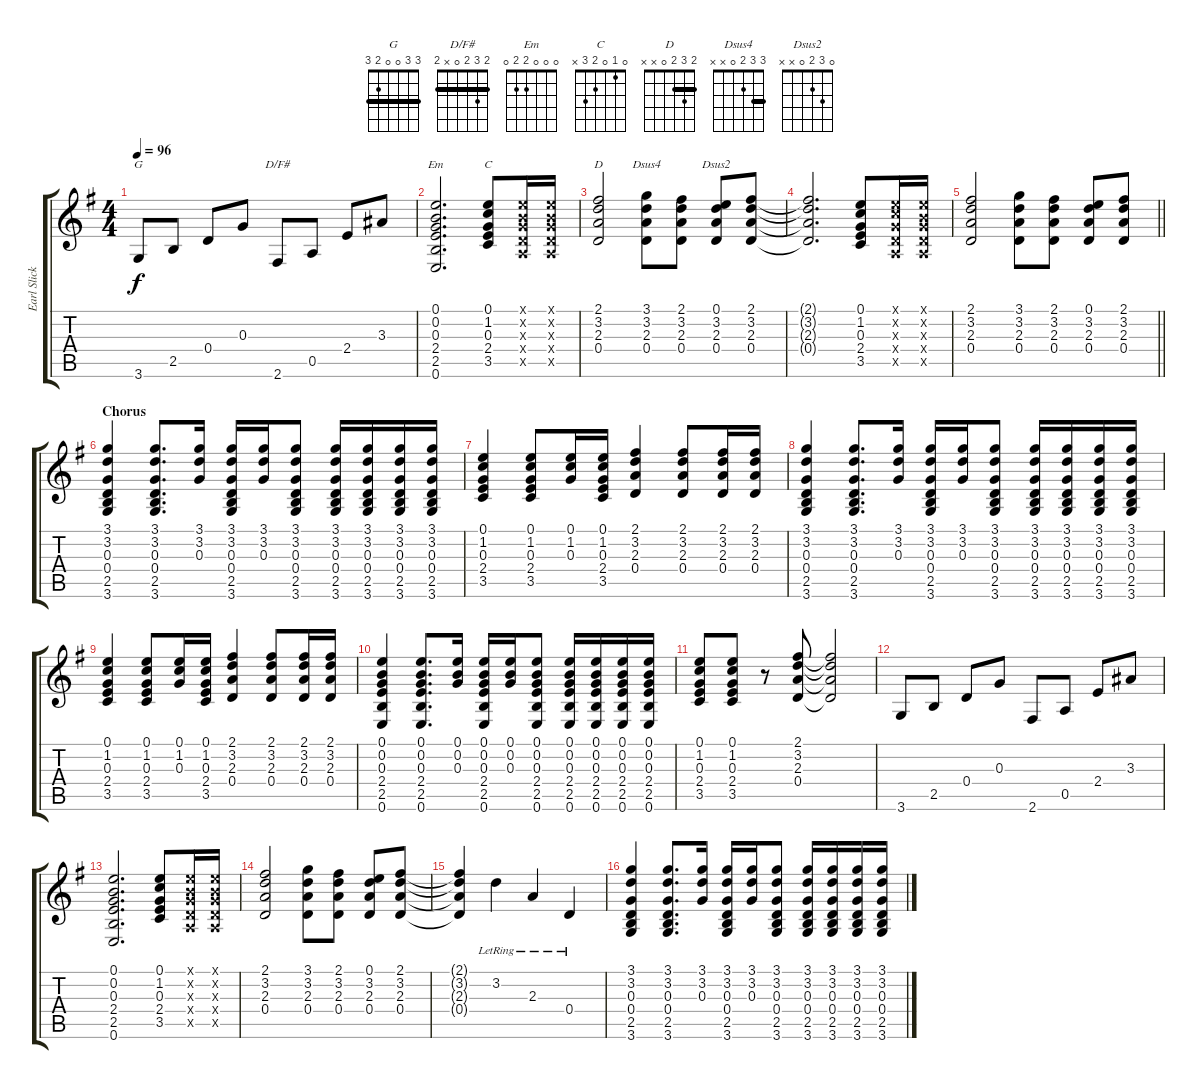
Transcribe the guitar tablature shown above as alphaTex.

\track ("Earl Slick" "Earl Slick") {instrument acousticguitarsteel}
\staff {score tabs}
\tuning (E4 B3 G3 D3 A2 E2) {hide}
\chord ("G" 3 3 0 0 2 3) {barre 3}
\chord ("D/F#" 2 3 2 0 x 2) {barre 2}
\chord ("Em" 0 0 0 2 2 0)
\chord ("C" 0 1 0 2 3 x)
\chord ("D" 2 3 2 0 x x) {barre 2}
\chord ("Dsus4" 3 3 2 0 x x) {barre 3}
\chord ("Dsus2" 0 3 2 0 x x)
\ts (4 4)
\tempo 96
\clef g2
\ks g
3.6.8{ch "G" dy f} 2.5.8 0.4.8 0.3.8 2.6.8{ch "D/F#"} 0.5.8 2.4.8 3.3.8 |
(0.1 0.2 0.3 2.4 2.5 0.6).2{d ch "Em"} (0.1 1.2 0.3 2.4 3.5).8{ch "C"} (0.1{x} 0.2{x} 0.3{x} 0.4{x} 0.5{x}).16 (0.1{x} 0.2{x} 0.3{x} 0.4{x} 0.5{x}).16 |
(2.1 3.2 2.3 0.4).2{ch "D"} (3.1 3.2 2.3 0.4).8{ch "Dsus4"} (2.1 3.2 2.3 0.4).8 (0.1 3.2 2.3 0.4).8{ch "Dsus2"} (2.1 3.2 2.3 0.4).8 |
(2.1{t} 3.2{t} 2.3{t} 0.4{t}).2{d} (0.1 1.2 0.3 2.4 3.5).8 (0.1{x} 1.2{x} 0.3{x} 0.4{x} 0.5{x}).16 (0.1{x} 0.2{x} 0.3{x} 0.4{x} 0.5{x}).16 |
\barLineRight lightlight
(2.1 3.2 2.3 0.4).2 (3.1 3.2 2.3 0.4).8 (2.1 3.2 2.3 0.4).8 (0.1 3.2 2.3 0.4).8 (2.1 3.2 2.3 0.4).8 |
\section ("" "Chorus")
(3.1 3.2 0.3 0.4 2.5 3.6).4 (3.1 3.2 0.3 0.4 2.5 3.6).8{d} (3.1 3.2 0.3).16 (3.1 3.2 0.3 0.4 2.5 3.6).16 (3.1 3.2 0.3).16 (3.1 3.2 0.3 0.4 2.5 3.6).8 (3.1 3.2 0.3 0.4 2.5 3.6).16 (3.1 3.2 0.3 0.4 2.5 3.6).16 (3.1 3.2 0.3 0.4 2.5 3.6).16 (3.1 3.2 0.3 0.4 2.5 3.6).16 |
(0.1 1.2 0.3 2.4 3.5).4 (0.1 1.2 0.3 2.4 3.5).8 (0.1 1.2 0.3).16 (0.1 1.2 0.3 2.4 3.5).16 (2.1 3.2 2.3 0.4).4 (2.1 3.2 2.3 0.4).8 (2.1 3.2 2.3 0.4).16 (2.1 3.2 2.3 0.4).16 |
(3.1 3.2 0.3 0.4 2.5 3.6).4 (3.1 3.2 0.3 0.4 2.5 3.6).8{d} (3.1 3.2 0.3).16 (3.1 3.2 0.3 0.4 2.5 3.6).16 (3.1 3.2 0.3).16 (3.1 3.2 0.3 0.4 2.5 3.6).8 (3.1 3.2 0.3 0.4 2.5 3.6).16 (3.1 3.2 0.3 0.4 2.5 3.6).16 (3.1 3.2 0.3 0.4 2.5 3.6).16 (3.1 3.2 0.3 0.4 2.5 3.6).16 |
(0.1 1.2 0.3 2.4 3.5).4 (0.1 1.2 0.3 2.4 3.5).8 (0.1 1.2 0.3).16 (0.1 1.2 0.3 2.4 3.5).16 (2.1 3.2 2.3 0.4).4 (2.1 3.2 2.3 0.4).8 (2.1 3.2 2.3 0.4).16 (2.1 3.2 2.3 0.4).16 |
(0.1 0.2 0.3 2.4 2.5 0.6).4 (0.1 0.2 0.3 2.4 2.5 0.6).8{d} (0.1 0.2 0.3).16 (0.1 0.2 0.3 2.4 2.5 0.6).16 (0.1 0.2 0.3).16 (0.1 0.2 0.3 2.4 2.5 0.6).8 (0.1 0.2 0.3 2.4 2.5 0.6).16 (0.1 0.2 0.3 2.4 2.5 0.6).16 (0.1 0.2 0.3 2.4 2.5 0.6).16 (0.1 0.2 0.3 2.4 2.5 0.6).16 |
(0.1 1.2 0.3 2.4 3.5).8 (0.1 1.2 0.3 2.4 3.5).8 r.8 (2.1 3.2 2.3 0.4).8 (2.1{t} 3.2{t} 2.3{t} 0.4{t}).2 |
3.6.8 2.5.8 0.4.8 0.3.8 2.6.8 0.5.8 2.4.8 3.3.8 |
(0.1 0.2 0.3 2.4 2.5 0.6).2{d} (0.1 1.2 0.3 2.4 3.5).8 (0.1{x} 0.2{x} 0.3{x} 0.4{x} 0.5{x}).16 (0.1{x} 0.2{x} 0.3{x} 0.4{x} 0.5{x}).16 |
(2.1 3.2 2.3 0.4).2 (3.1 3.2 2.3 0.4).8 (2.1 3.2 2.3 0.4).8 (0.1 3.2 2.3 0.4).8 (2.1 3.2 2.3 0.4).8 |
(2.1{t} 3.2{t} 2.3{t} 0.4{t}).4 3.2{lr}.4 2.3{lr}.4 0.4{lr}.4 |
(3.1 3.2 0.3 0.4 2.5 3.6).4 (3.1 3.2 0.3 0.4 2.5 3.6).8{d} (3.1 3.2 0.3).16 (3.1 3.2 0.3 0.4 2.5 3.6).16 (3.1 3.2 0.3).16 (3.1 3.2 0.3 0.4 2.5 3.6).8 (3.1 3.2 0.3 0.4 2.5 3.6).16 (3.1 3.2 0.3 0.4 2.5 3.6).16 (3.1 3.2 0.3 0.4 2.5 3.6).16 (3.1 3.2 0.3 0.4 2.5 3.6).16
